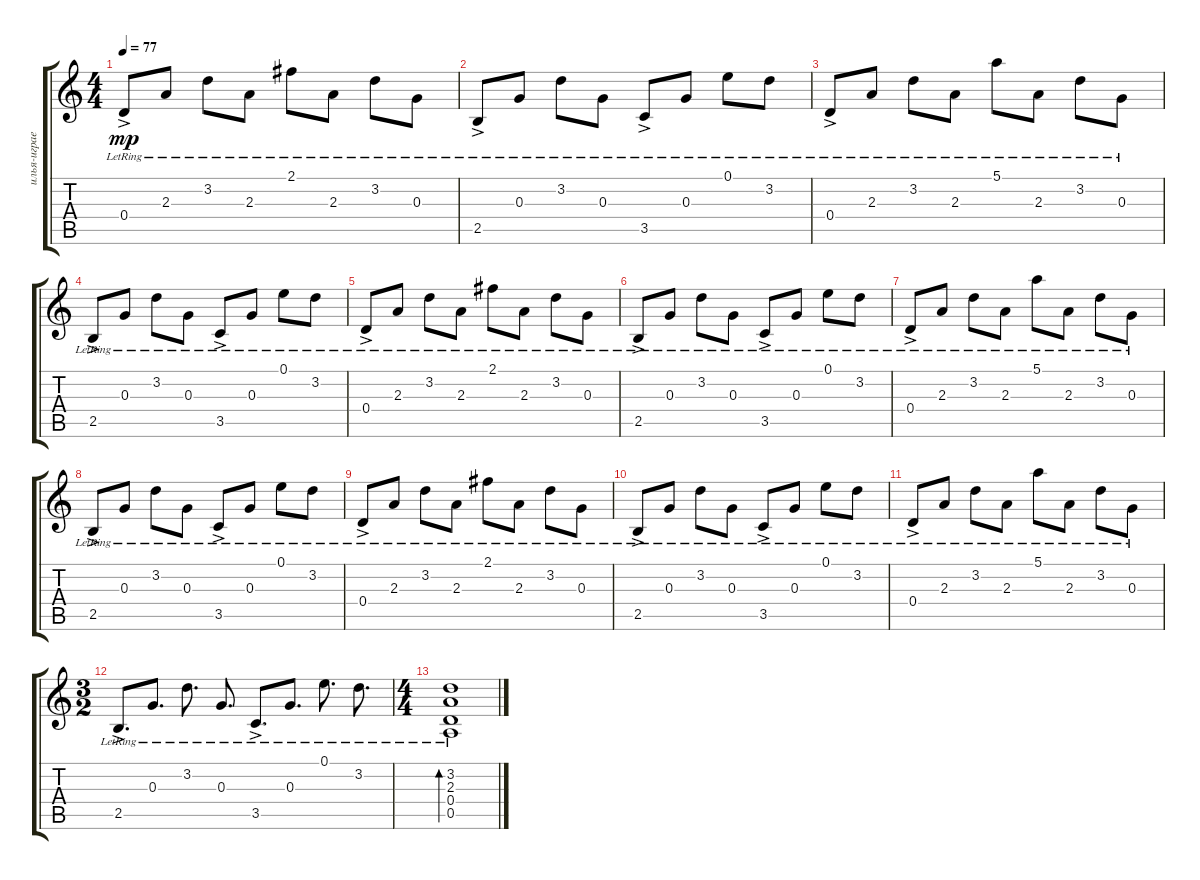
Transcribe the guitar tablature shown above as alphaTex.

\track ("илья-играет" "илья-играе") {instrument acousticguitarsteel}
\staff {score tabs}
\tuning (E4 B3 G3 D3 A2 E2) {hide}
\ts (4 4)
\tempo 77
\clef g2
\ks c
0.4{ac lr}.8{dy mp} 2.3{lr}.8 3.2{lr}.8 2.3{lr}.8 2.1{lr}.8 2.3{lr}.8 3.2{lr}.8 0.3{lr}.8 |
2.5{ac lr}.8 0.3{lr}.8 3.2{lr}.8 0.3{lr}.8 3.5{ac lr}.8 0.3{lr}.8 0.1{lr}.8 3.2{lr}.8 |
0.4{ac lr}.8 2.3{lr}.8 3.2{lr}.8 2.3{lr}.8 5.1{lr}.8 2.3{lr}.8 3.2{lr}.8 0.3{lr}.8 |
2.5{ac lr}.8 0.3{lr}.8 3.2{lr}.8 0.3{lr}.8 3.5{ac lr}.8 0.3{lr}.8 0.1{lr}.8 3.2{lr}.8 |
0.4{ac lr}.8 2.3{lr}.8 3.2{lr}.8 2.3{lr}.8 2.1{lr}.8 2.3{lr}.8 3.2{lr}.8 0.3{lr}.8 |
2.5{ac lr}.8 0.3{lr}.8 3.2{lr}.8 0.3{lr}.8 3.5{ac lr}.8 0.3{lr}.8 0.1{lr}.8 3.2{lr}.8 |
0.4{ac lr}.8 2.3{lr}.8 3.2{lr}.8 2.3{lr}.8 5.1{lr}.8 2.3{lr}.8 3.2{lr}.8 0.3{lr}.8 |
2.5{ac lr}.8 0.3{lr}.8 3.2{lr}.8 0.3{lr}.8 3.5{ac lr}.8 0.3{lr}.8 0.1{lr}.8 3.2{lr}.8 |
0.4{ac lr}.8 2.3{lr}.8 3.2{lr}.8 2.3{lr}.8 2.1{lr}.8 2.3{lr}.8 3.2{lr}.8 0.3{lr}.8 |
2.5{ac lr}.8 0.3{lr}.8 3.2{lr}.8 0.3{lr}.8 3.5{ac lr}.8 0.3{lr}.8 0.1{lr}.8 3.2{lr}.8 |
0.4{ac lr}.8 2.3{lr}.8 3.2{lr}.8 2.3{lr}.8 5.1{lr}.8 2.3{lr}.8 3.2{lr}.8 0.3{lr}.8 |
\ts (3 2)
2.5{ac lr}.8{d} 0.3{lr}.8{d} 3.2{lr}.8{d} 0.3{lr}.8{d} 3.5{ac lr}.8{d} 0.3{lr}.8{d} 0.1{lr}.8{d} 3.2{lr}.8{d} |
\ts (4 4)
(3.2{lr} 2.3{lr} 0.4{lr} 0.5{lr}).1{bd 480}
